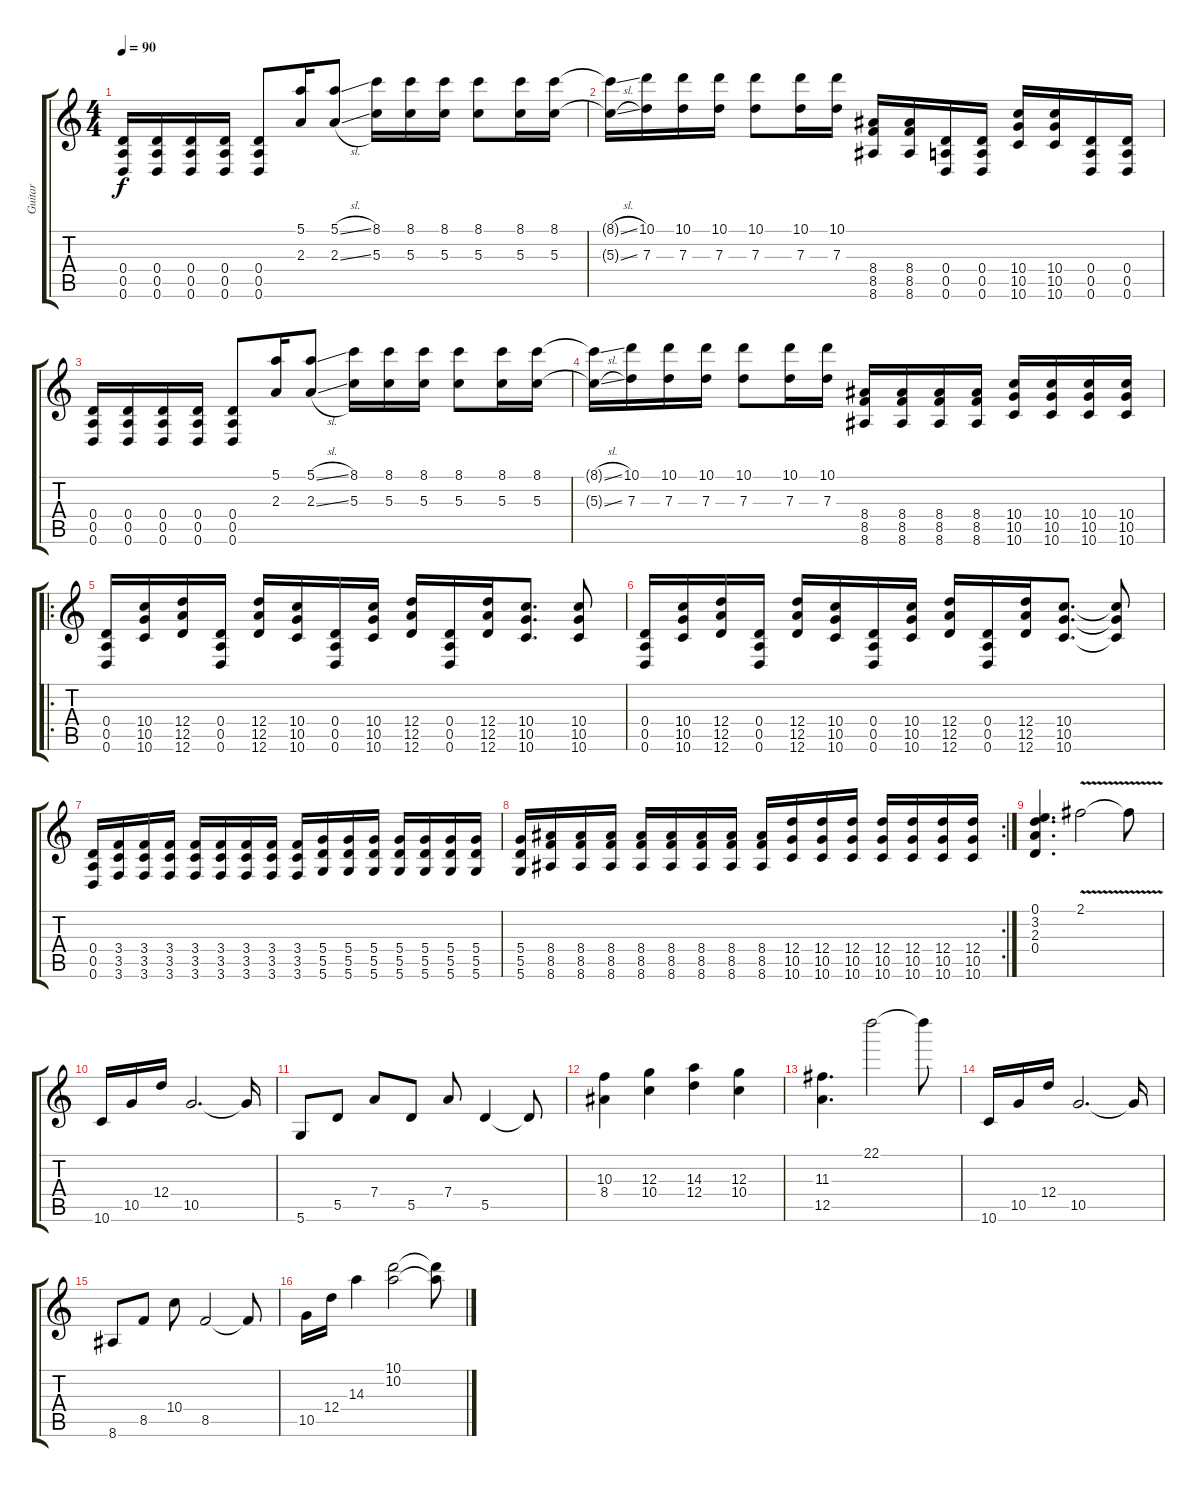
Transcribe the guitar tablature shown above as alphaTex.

\track ("Guitar" "Guitar") {instrument electricguitarclean}
\staff {score tabs}
\tuning (E4 B3 G3 D3 A2 D2) {hide}
\ts (4 4)
\tempo 90
\clef g2
\ks c
(0.4 0.5 0.6).16{dy f} (0.4 0.5 0.6).16 (0.4 0.5 0.6).16 (0.4 0.5 0.6).16 (0.4 0.5 0.6).8 (5.1 2.3).16 (5.1{sl} 2.3{sl}).8 (8.1 5.3).16 (8.1 5.3).16 (8.1 5.3).16 (8.1 5.3).8 (8.1 5.3).16 (8.1 5.3).16 |
(8.1{sl t} 5.3{sl t}).16 (10.1 7.3).16 (10.1 7.3).16 (10.1 7.3).16 (10.1 7.3).8 (10.1 7.3).16 (10.1 7.3).16 (8.4 8.5 8.6).16 (8.4 8.5 8.6).16 (0.4 0.5 0.6).16 (0.4 0.5 0.6).16 (10.4 10.5 10.6).16 (10.4 10.5 10.6).16 (0.4 0.5 0.6).16 (0.4 0.5 0.6).16 |
(0.4 0.5 0.6).16 (0.4 0.5 0.6).16 (0.4 0.5 0.6).16 (0.4 0.5 0.6).16 (0.4 0.5 0.6).8 (5.1 2.3).16 (5.1{sl} 2.3{sl}).8 (8.1 5.3).16 (8.1 5.3).16 (8.1 5.3).16 (8.1 5.3).8 (8.1 5.3).16 (8.1 5.3).16 |
(8.1{sl t} 5.3{sl t}).16 (10.1 7.3).16 (10.1 7.3).16 (10.1 7.3).16 (10.1 7.3).8 (10.1 7.3).16 (10.1 7.3).16 (8.4 8.5 8.6).16 (8.4 8.5 8.6).16 (8.4 8.5 8.6).16 (8.4 8.5 8.6).16 (10.4 10.5 10.6).16 (10.4 10.5 10.6).16 (10.4 10.5 10.6).16 (10.4 10.5 10.6).16 |
\ro
(0.4 0.5 0.6).16 (10.4 10.5 10.6).16 (12.4 12.5 12.6).16 (0.4 0.5 0.6).16 (12.4 12.5 12.6).16 (10.4 10.5 10.6).16 (0.4 0.5 0.6).16 (10.4 10.5 10.6).16 (12.4 12.5 12.6).16 (0.4 0.5 0.6).16 (12.4 12.5 12.6).16 (10.4 10.5 10.6).8{d} (10.4 10.5 10.6).8 |
(0.4 0.5 0.6).16 (10.4 10.5 10.6).16 (12.4 12.5 12.6).16 (0.4 0.5 0.6).16 (12.4 12.5 12.6).16 (10.4 10.5 10.6).16 (0.4 0.5 0.6).16 (10.4 10.5 10.6).16 (12.4 12.5 12.6).16 (0.4 0.5 0.6).16 (12.4 12.5 12.6).16 (10.4 10.5 10.6).8{d} (10.4{t} 10.5{t} 10.6{t}).8 |
(0.4 0.5 0.6).16 (3.4 3.5 3.6).16 (3.4 3.5 3.6).16 (3.4 3.5 3.6).16 (3.4 3.5 3.6).16 (3.4 3.5 3.6).16 (3.4 3.5 3.6).16 (3.4 3.5 3.6).16 (3.4 3.5 3.6).16 (5.4 5.5 5.6).16 (5.4 5.5 5.6).16 (5.4 5.5 5.6).16 (5.4 5.5 5.6).16 (5.4 5.5 5.6).16 (5.4 5.5 5.6).16 (5.4 5.5 5.6).16 |
\rc 2
(5.4 5.5 5.6).16 (8.4 8.5 8.6).16 (8.4 8.5 8.6).16 (8.4 8.5 8.6).16 (8.4 8.5 8.6).16 (8.4 8.5 8.6).16 (8.4 8.5 8.6).16 (8.4 8.5 8.6).16 (8.4 8.5 8.6).16 (12.4 10.5 10.6).16 (12.4 10.5 10.6).16 (12.4 10.5 10.6).16 (12.4 10.5 10.6).16 (12.4 10.5 10.6).16 (12.4 10.5 10.6).16 (12.4 10.5 10.6).16 |
(0.1 3.2 2.3 0.4).4{d volume 16 instrument electricguitarclean} 2.1{v}.2 2.1{t}.8 |
10.6.16 10.5.16 12.4.16 10.5.2{d} 10.5{t}.16 |
5.6.8 5.5.8 7.4.8 5.5.8 7.4.8 5.5.4 5.5{t}.8 |
(10.3 8.4).4 (12.3 10.4).4 (14.3 12.4).4 (12.3 10.4).4 |
(11.3 12.5).4{d} 22.1.2 22.1{t}.8 |
10.6.16 10.5.16 12.4.16 10.5.2{d} 10.5{t}.16 |
8.6.8 8.5.8 10.4.8 8.5.2 8.5{t}.8 |
10.5.16 12.4.16 14.3.4 (10.1 10.2).2 (10.1{t} 10.2{t}).8
